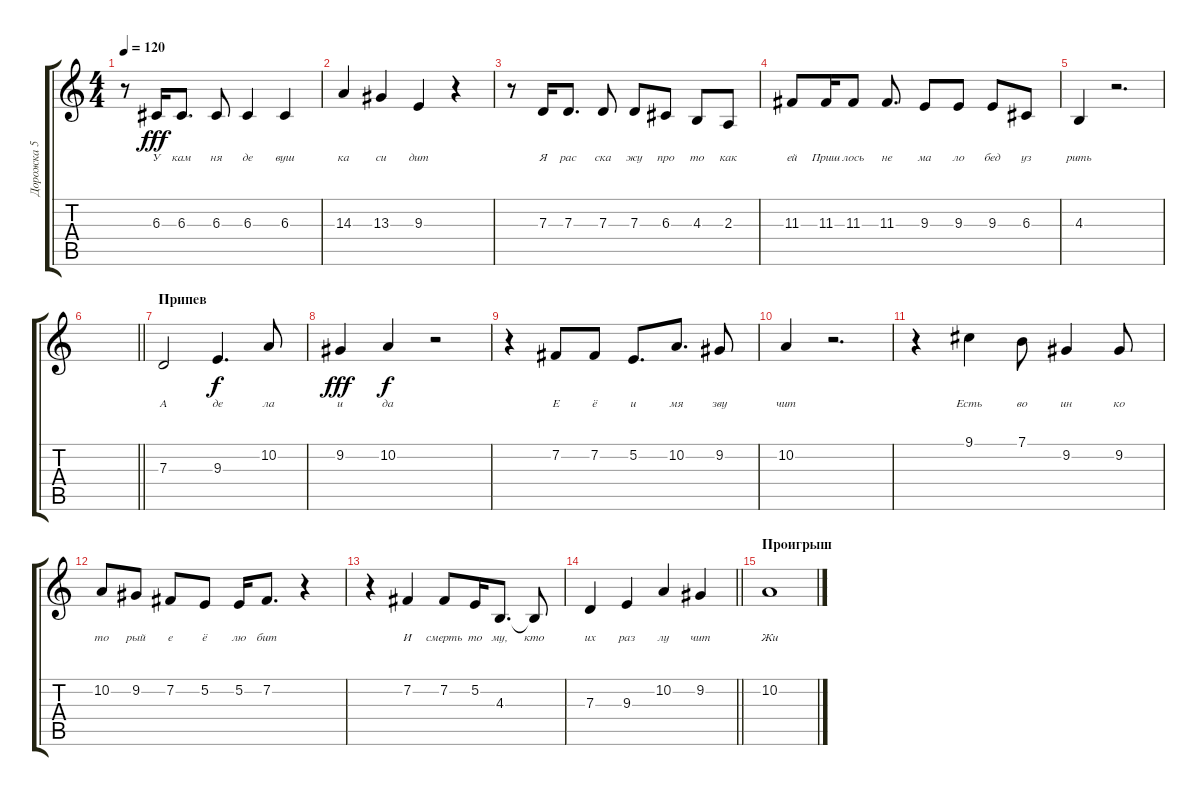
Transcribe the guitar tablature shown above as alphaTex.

\track ("Дорожка 5" "Дорожка 5") {instrument altosax}
\staff {score tabs}
\tuning (E4 B3 G3 D3 A2 E2) {hide}
\ts (4 4)
\tempo 120
\clef g2
\ks c
r.8{dy fff} 6.3.16{lyrics (0 "У") lyrics (1 "") lyrics (2 "") lyrics (3 "") lyrics (4 "")} 6.3.8{d lyrics (0 "кам") lyrics (1 "") lyrics (2 "") lyrics (3 "") lyrics (4 "")} 6.3.8{lyrics (0 "ня") lyrics (1 "") lyrics (2 "") lyrics (3 "") lyrics (4 "")} 6.3.4{lyrics (0 "де") lyrics (1 "") lyrics (2 "") lyrics (3 "") lyrics (4 "")} 6.3.4{lyrics (0 "вуш") lyrics (1 "") lyrics (2 "") lyrics (3 "") lyrics (4 "")} |
14.3.4{lyrics (0 "ка") lyrics (1 "") lyrics (2 "") lyrics (3 "") lyrics (4 "")} 13.3.4{lyrics (0 "си") lyrics (1 "") lyrics (2 "") lyrics (3 "") lyrics (4 "")} 9.3.4{lyrics (0 "дит") lyrics (1 "") lyrics (2 "") lyrics (3 "") lyrics (4 "")} r.4 |
r.8 7.3.16{lyrics (0 "Я") lyrics (1 "") lyrics (2 "") lyrics (3 "") lyrics (4 "")} 7.3.8{d lyrics (0 "рас") lyrics (1 "") lyrics (2 "") lyrics (3 "") lyrics (4 "")} 7.3.8{lyrics (0 "ска") lyrics (1 "") lyrics (2 "") lyrics (3 "") lyrics (4 "")} 7.3.8{lyrics (0 "жу") lyrics (1 "") lyrics (2 "") lyrics (3 "") lyrics (4 "")} 6.3.8{lyrics (0 "про") lyrics (1 "") lyrics (2 "") lyrics (3 "") lyrics (4 "")} 4.3.8{lyrics (0 "то") lyrics (1 "") lyrics (2 "") lyrics (3 "") lyrics (4 "")} 2.3.8{lyrics (0 "как") lyrics (1 "") lyrics (2 "") lyrics (3 "") lyrics (4 "")} |
11.3.8{lyrics (0 "ей") lyrics (1 "") lyrics (2 "") lyrics (3 "") lyrics (4 "")} 11.3.16{lyrics (0 "Приш") lyrics (1 "") lyrics (2 "") lyrics (3 "") lyrics (4 "")} 11.3.8{lyrics (0 "лось") lyrics (1 "") lyrics (2 "") lyrics (3 "") lyrics (4 "")} 11.3.8{d lyrics (0 "не") lyrics (1 "") lyrics (2 "") lyrics (3 "") lyrics (4 "")} 9.3.8{lyrics (0 "ма") lyrics (1 "") lyrics (2 "") lyrics (3 "") lyrics (4 "")} 9.3.8{lyrics (0 "ло") lyrics (1 "") lyrics (2 "") lyrics (3 "") lyrics (4 "")} 9.3.8{lyrics (0 "бед") lyrics (1 "") lyrics (2 "") lyrics (3 "") lyrics (4 "")} 6.3.8{lyrics (0 "уз") lyrics (1 "") lyrics (2 "") lyrics (3 "") lyrics (4 "")} |
4.3.4{lyrics (0 "рить") lyrics (1 "") lyrics (2 "") lyrics (3 "") lyrics (4 "")} r.2{d} |
\barLineRight lightlight
|
\section ("" "Припев")
7.3.2{lyrics (0 "А") lyrics (1 "") lyrics (2 "") lyrics (3 "") lyrics (4 "")} 9.3.4{d lyrics (0 "де") lyrics (1 "") lyrics (2 "") lyrics (3 "") lyrics (4 "") dy f} 10.2.8{lyrics (0 "ла") lyrics (1 "") lyrics (2 "") lyrics (3 "") lyrics (4 "")} |
9.2.4{lyrics (0 "и") lyrics (1 "") lyrics (2 "") lyrics (3 "") lyrics (4 "") dy fff} 10.2.4{lyrics (0 "да") lyrics (1 "") lyrics (2 "") lyrics (3 "") lyrics (4 "") dy f} r.2 |
r.4 7.2.8{lyrics (0 "Е") lyrics (1 "") lyrics (2 "") lyrics (3 "") lyrics (4 "")} 7.2.8{lyrics (0 "ё") lyrics (1 "") lyrics (2 "") lyrics (3 "") lyrics (4 "")} 5.2.8{d lyrics (0 "и") lyrics (1 "") lyrics (2 "") lyrics (3 "") lyrics (4 "")} 10.2.8{d lyrics (0 "мя") lyrics (1 "") lyrics (2 "") lyrics (3 "") lyrics (4 "")} 9.2.8{lyrics (0 "зву") lyrics (1 "") lyrics (2 "") lyrics (3 "") lyrics (4 "")} |
10.2.4{lyrics (0 "чит") lyrics (1 "") lyrics (2 "") lyrics (3 "") lyrics (4 "")} r.2{d} |
r.4 9.1.4{lyrics (0 "Есть") lyrics (1 "") lyrics (2 "") lyrics (3 "") lyrics (4 "")} 7.1.8{lyrics (0 "во") lyrics (1 "") lyrics (2 "") lyrics (3 "") lyrics (4 "")} 9.2.4{lyrics (0 "ин") lyrics (1 "") lyrics (2 "") lyrics (3 "") lyrics (4 "")} 9.2.8{lyrics (0 "ко") lyrics (1 "") lyrics (2 "") lyrics (3 "") lyrics (4 "")} |
10.2.8{lyrics (0 "то") lyrics (1 "") lyrics (2 "") lyrics (3 "") lyrics (4 "")} 9.2.8{lyrics (0 "рый") lyrics (1 "") lyrics (2 "") lyrics (3 "") lyrics (4 "")} 7.2.8{lyrics (0 "е") lyrics (1 "") lyrics (2 "") lyrics (3 "") lyrics (4 "")} 5.2.8{lyrics (0 "ё") lyrics (1 "") lyrics (2 "") lyrics (3 "") lyrics (4 "")} 5.2.16{lyrics (0 "лю") lyrics (1 "") lyrics (2 "") lyrics (3 "") lyrics (4 "")} 7.2.8{d lyrics (0 "бит") lyrics (1 "") lyrics (2 "") lyrics (3 "") lyrics (4 "")} r.4 |
r.4 7.2.4{lyrics (0 "И") lyrics (1 "") lyrics (2 "") lyrics (3 "") lyrics (4 "")} 7.2.8{lyrics (0 "смерть") lyrics (1 "") lyrics (2 "") lyrics (3 "") lyrics (4 "")} 5.2.16{lyrics (0 "то") lyrics (1 "") lyrics (2 "") lyrics (3 "") lyrics (4 "")} 4.3.8{d lyrics (0 "му,") lyrics (1 "") lyrics (2 "") lyrics (3 "") lyrics (4 "")} 4.3{t}.8{lyrics (0 "кто") lyrics (1 "") lyrics (2 "") lyrics (3 "") lyrics (4 "")} |
\barLineRight lightlight
7.3.4{lyrics (0 "их") lyrics (1 "") lyrics (2 "") lyrics (3 "") lyrics (4 "")} 9.3.4{lyrics (0 "раз") lyrics (1 "") lyrics (2 "") lyrics (3 "") lyrics (4 "")} 10.2.4{lyrics (0 "лу") lyrics (1 "") lyrics (2 "") lyrics (3 "") lyrics (4 "")} 9.2.4{lyrics (0 "чит") lyrics (1 "") lyrics (2 "") lyrics (3 "") lyrics (4 "")} |
\section ("" "Проигрыш")
10.2.1{lyrics (0 "Жи") lyrics (1 "") lyrics (2 "") lyrics (3 "") lyrics (4 "")}
